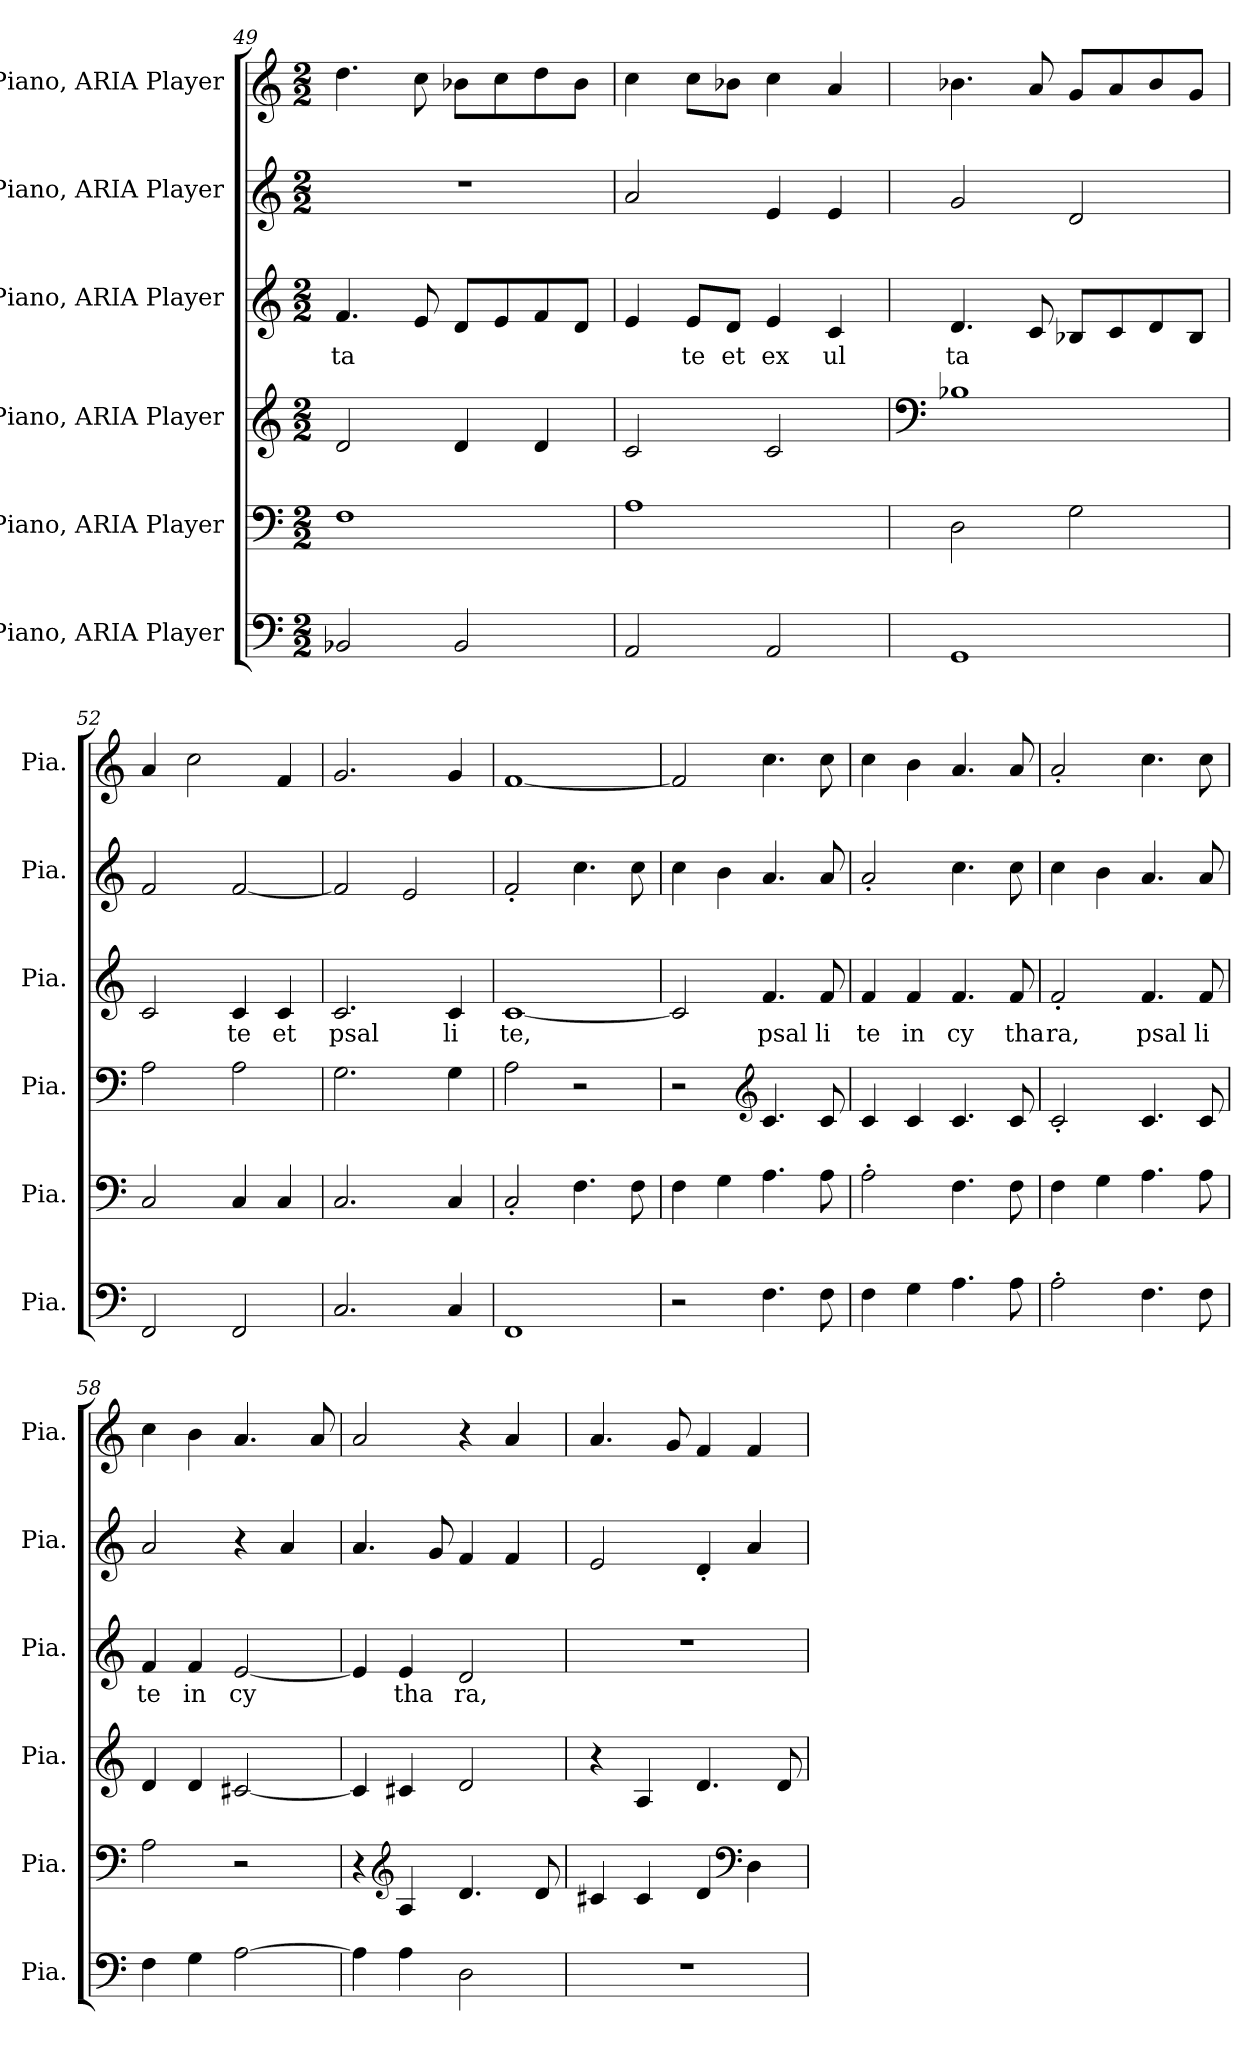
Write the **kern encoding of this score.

**kern	**kern	**kern	**kern	**text	**kern	**kern
*part6	*part5	*part4	*part3	*part3	*part2	*part1
*staff6	*staff5	*staff4	*staff3	*staff3	*staff2	*staff1
*I"Piano, ARIA Player	*I"Piano, ARIA Player	*I"Piano, ARIA Player	*I"Piano, ARIA Player	*	*I"Piano, ARIA Player	*I"Piano, ARIA Player
*I'Pia.	*I'Pia.	*I'Pia.	*I'Pia.	*	*I'Pia.	*I'Pia.
*clefF4	*clefF4	*clefG2	*clefG2	*	*clefG2	*clefG2
*k[]	*k[]	*k[]	*k[]	*	*k[]	*k[]
*M2/2	*M2/2	*M2/2	*M2/2	*	*M2/2	*M2/2
=49	=49	=49	=49	=49	=49	=49
2BB-X/	1F	2d/	4.f/	ta	1r	4.dd\
.	.	.	8e/	.	.	8cc\
2BB-/	.	4d/	8d/L	.	.	8b-X\L
.	.	.	8e/	.	.	8cc\
.	.	4d/	8f/	.	.	8dd\
.	.	.	8d/J	.	.	8b-\J
=50	=50	=50	=50	=50	=50	=50
2AA/	1A	2c/	4e/	.	2a/	4cc\
.	.	.	8e/L	te	.	8cc\L
.	.	.	8d/J	et	.	8b-X\J
2AA/	.	2c/	4e/	ex	4e/	4cc\
.	.	.	4c/	ul	4e/	4a/
!!LO:LB:g=z
=51	=51	=51	=51	=51	=51	=51
*	*	*clefF4	*	*	*	*
1GG	2D\	1B-X	4.d/	ta	2g/	4.b-X\
.	.	.	8c/	.	.	8a/
.	2G\	.	8B-X/L	.	2d/	8g/L
.	.	.	8c/	.	.	8a/
.	.	.	8d/	.	.	8b-/
.	.	.	8B-/J	.	.	8g/J
=52	=52	=52	=52	=52	=52	=52
2FF/	2C/	2A\	2c/	.	2f/	4a/
.	.	.	.	.	.	2cc\
2FF/	4C/	2A\	4c/	te	[2f/	.
.	4C/	.	4c/	et	.	4f/
=53	=53	=53	=53	=53	=53	=53
2.C/	2.C/	2.G\	2.c/	psal	2f/]	2.g/
.	.	.	.	.	2e/	.
4C/	4C/	4G\	4c/	li	.	4g/
=54	=54	=54	=54	=54	=54	=54
1FF	2C'/	2A\	[1c	te,	2f'/	[1f
.	4.F\	2r	.	.	4.cc\	.
.	8F\	.	.	.	8cc\	.
=55	=55	=55	=55	=55	=55	=55
2r	4F\	2r	2c/]	.	4cc\	2f/]
.	4G\	.	.	.	4b\	.
*	*	*clefG2	*	*	*	*
4.F\	4.A\	4.c/	4.f/	psal	4.a/	4.cc\
8F\	8A\	8c/	8f/	li	8a/	8cc\
=56	=56	=56	=56	=56	=56	=56
4F\	2A'\	4c/	4f/	te	2a'/	4cc\
4G\	.	4c/	4f/	in	.	4b\
4.A\	4.F\	4.c/	4.f/	cy	4.cc\	4.a/
8A\	8F\	8c/	8f/	tha	8cc\	8a/
=57	=57	=57	=57	=57	=57	=57
2A'\	4F\	2c'/	2f'/	ra,	4cc\	2a'/
.	4G\	.	.	.	4b\	.
4.F\	4.A\	4.c/	4.f/	psal	4.a/	4.cc\
8F\	8A\	8c/	8f/	li	8a/	8cc\
!!LO:PB:g=z
=58	=58	=58	=58	=58	=58	=58
4F\	2A\	4d/	4f/	te	2a/	4cc\
4G\	.	4d/	4f/	in	.	4b\
[2A\	2r	[2c#X/	[2e/	cy	4r	4.a/
.	.	.	.	.	4a/	.
.	.	.	.	.	.	8a/
=59	=59	=59	=59	=59	=59	=59
4A\]	4r	4c#/]	4e/]	.	4.a/	2a/
*	*clefG2	*	*	*	*	*
4A\	4A/	4c#X/	4e/	tha	.	.
.	.	.	.	.	8g/	.
2D\	4.d/	2d/	2d/	ra,	4f/	4r
.	.	.	.	.	4f/	4a/
.	8d/	.	.	.	.	.
=60	=60	=60	=60	=60	=60	=60
1r	4c#X/	4r	1r	.	2e/	4.a/
.	4c#/	4A/	.	.	.	.
.	.	.	.	.	.	8g/
.	4d/	4.d/	.	.	4d'/	4f/
*	*clefF4	*	*	*	*	*
.	4D\	.	.	.	4a/	4f/
.	.	8d/	.	.	.	.
=	=	=	=	=	=	=
*-	*-	*-	*-	*-	*-	*-
